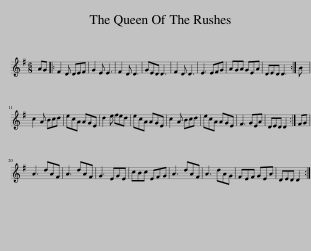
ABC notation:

X:1
L:1/8
M:6/8
I:linebreak $
K:G
V:1 treble
V:1
 AG |: F2 D DEF | G2 E E3 | F2 D D3 | GED D3 | %5
 F2 D D3 | E3 EFG | AGA GEA | DED D3 :| B |$ %10
 c2 A Bcd | ecA AGE | d2 e fed | ecA AGE | c2 A Bcd | %15
 ecA AGE | F3 GEA | DED D2 :| FG |$ A3 dAF | %20
 A3 dAF | G3 EGE | cBc EFG | A3 dAF | A3 dAG | %25
 FEF GEA | DED D2 :| %27
